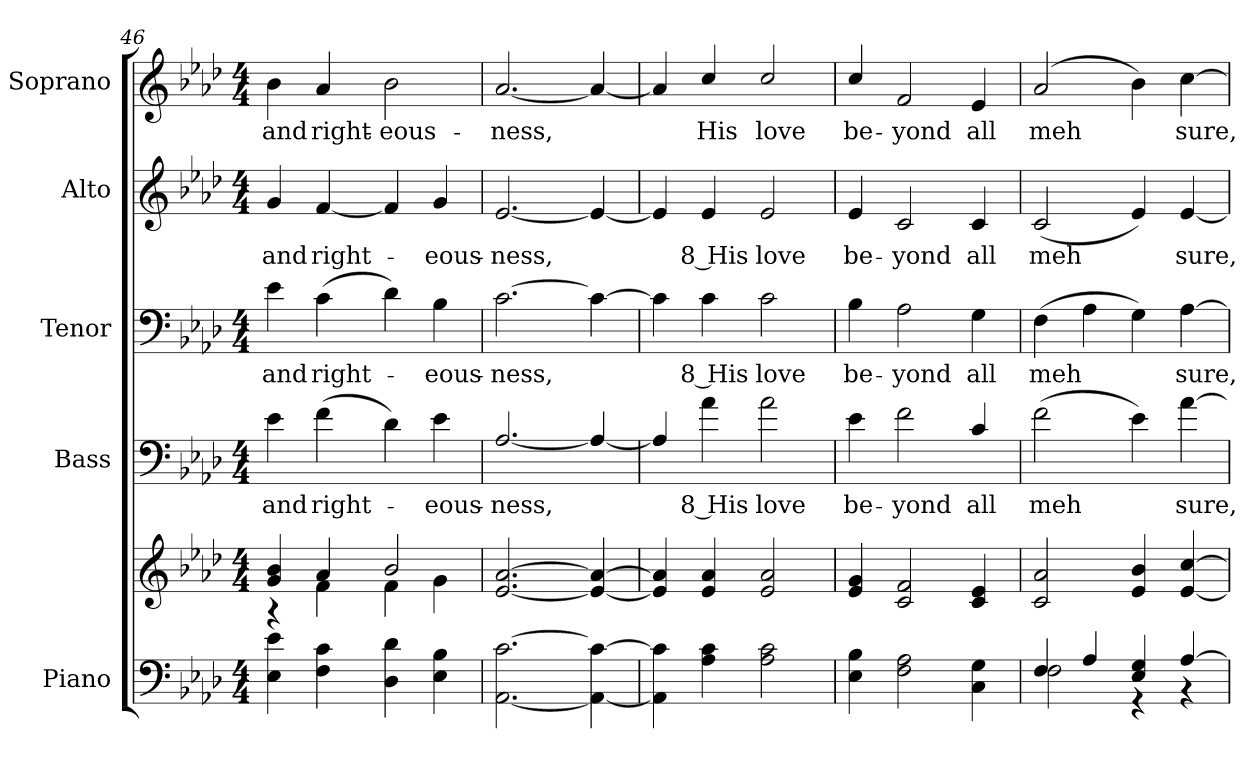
**kern	**kern	**kern	**text	**kern	**text	**kern	**text	**kern	**text
*part5	*part5	*part4	*part4	*part3	*part3	*part2	*part2	*part1	*part1
*staff6	*staff5	*staff4	*staff4	*staff3	*staff3	*staff2	*staff2	*staff1	*staff1
*I"Piano	*	*I"Bass	*	*I"Tenor	*	*I"Alto	*	*I"Soprano	*
*I'Pno.	*	*I'B.	*	*I'T.	*	*I'A.	*	*I'S.	*
*clefF4	*clefG2	*clefF4	*	*clefF4	*	*clefG2	*	*clefG2	*
*	*	*ITrd7c12	*	*	*	*	*	*	*
*k[b-e-a-d-]	*k[b-e-a-d-]	*k[b-e-a-d-]	*	*k[b-e-a-d-]	*	*k[b-e-a-d-]	*	*k[b-e-a-d-]	*
*A-:	*A-:	*A-:	*	*A-:	*	*A-:	*	*A-:	*
*M4/4	*M4/4	*M4/4	*	*M4/4	*	*M4/4	*	*M4/4	*
=46	=46	=46	=46	=46	=46	=46	=46	=46	=46
*	*^	*	*	*	*	*	*	*	*
!	!	!	!	!LO:LY:b:color=#000000	!	!	!	!	!	!
!	!	!	!	!	!	!LO:LY:b:color=#000000	!	!	!	!
!	!	!	!	!	!	!	!	!LO:LY:b:color=#000000	!	!
!	!	!	!	!	!	!	!	!	!	!LO:LY:b:color=#000000
4E-i\ 4e-i	4gi/ 4b-i	4r	4E-i\	and	4e-i\	and	4gi/	and	4b-i\	and
!	!	!	!	!LO:LY:b:color=#000000	!	!	!	!	!	!
!	!	!	!	!	!	!LO:LY:b:color=#000000	!	!	!	!
!	!	!	!	!	!	!	!	!LO:LY:b:color=#000000	!	!
!	!	!	!	!	!	!	!	!	!	!LO:LY:b:color=#000000
4Fi\ 4ci	4a-i/	4fi\	(4Fi\	right-	(4ci\	right-	[<4fi/	right-	4a-i/	right-
!	!	!	!	!	!	!	!	!	!	!LO:LY:b:color=#000000
4D-i\ 4d-i	2b-i/	4fi\	4D-i\)	.	4d-i\)	.	4fi/]	.	2b-i\	-eous-
!	!	!	!	!LO:LY:b:color=#000000	!	!	!	!	!	!
!	!	!	!	!	!	!LO:LY:b:color=#000000	!	!	!	!
!	!	!	!	!	!	!	!	!LO:LY:b:color=#000000	!	!
4E-i\ 4B-i	.	4gi\	4E-i\	-eous-	4B-i\	-eous-	4gi/	-eous-	.	.
*	*v	*v	*	*	*	*	*	*	*	*
=47	=47	=47	=47	=47	=47	=47	=47	=47	=47
*	*^	*	*	*	*	*	*	*	*
!	!	!	!	!LO:LY:b:color=#000000	!	!	!	!	!	!
*	*v	*v	*	*	*	*	*	*	*	*
*	*^	*	*	*	*	*	*	*	*
!	!	!	!	!	!	!LO:LY:b:color=#000000	!	!	!	!
*	*v	*v	*	*	*	*	*	*	*	*
*	*^	*	*	*	*	*	*	*	*
!	!	!	!	!	!	!	!	!LO:LY:b:color=#000000	!	!
*	*v	*v	*	*	*	*	*	*	*	*
*	*^	*	*	*	*	*	*	*	*
!	!	!	!	!	!	!	!	!	!	!LO:LY:b:color=#000000
*	*v	*v	*	*	*	*	*	*	*	*
[<2.AA-i\ [>2.ci	[>2.e-i/ [>2.a-i	[<2.AA-i/	-ness,	[>2.ci\	-ness,	[<2.e-i/	-ness,	[<2.a-i/	-ness,
4AA-i\_< 4ci_>	4e-i/_> 4a-i_>	4AA-i/_<	.	4ci\_>	.	4e-i/_<	.	4a-i/_<	.
=48	=48	=48	=48	=48	=48	=48	=48	=48	=48
4AA-i\] 4ci]	4e-i/] 4a-i]	4AA-i/]	.	4ci\]	.	4e-i/]	.	4a-i/]	.
!	!	!	!LO:LY:b:color=#000000	!	!	!	!	!	!
!	!	!	!	!	!LO:LY:b:color=#000000	!	!	!	!
!	!	!	!	!	!	!	!LO:LY:b:color=#000000	!	!
!	!	!	!	!	!	!	!	!	!LO:LY:b:color=#000000
4A-i\ 4ci	4e-i/ 4a-i	4A-i\	8 His	4ci\	8 His	4e-i/	8 His	4cci/	His
!	!	!	!LO:LY:b:color=#000000	!	!	!	!	!	!
!	!	!	!	!	!LO:LY:b:color=#000000	!	!	!	!
!	!	!	!	!	!	!	!LO:LY:b:color=#000000	!	!
!	!	!	!	!	!	!	!	!	!LO:LY:b:color=#000000
2A-i\ 2ci	2e-i/ 2a-i	2A-i\	love	2ci\	love	2e-i/	love	2cci/	love
=49	=49	=49	=49	=49	=49	=49	=49	=49	=49
!	!	!	!LO:LY:b:color=#000000	!	!	!	!	!	!
!	!	!	!	!	!LO:LY:b:color=#000000	!	!	!	!
!	!	!	!	!	!	!	!LO:LY:b:color=#000000	!	!
!	!	!	!	!	!	!	!	!	!LO:LY:b:color=#000000
4E-i\ 4B-i	4e-i/ 4gi	4E-i\	be-	4B-i\	be-	4e-i/	be-	4cci/	be-
!	!	!	!LO:LY:b:color=#000000	!	!	!	!	!	!
!	!	!	!	!	!LO:LY:b:color=#000000	!	!	!	!
!	!	!	!	!	!	!	!LO:LY:b:color=#000000	!	!
!	!	!	!	!	!	!	!	!	!LO:LY:b:color=#000000
2Fi\ 2A-i	2ci/ 2fi	2Fi\	-yond	2A-i\	-yond	2ci/	-yond	2fi/	-yond
!	!	!	!LO:LY:b:color=#000000	!	!	!	!	!	!
!	!	!	!	!	!LO:LY:b:color=#000000	!	!	!	!
!	!	!	!	!	!	!	!LO:LY:b:color=#000000	!	!
!	!	!	!	!	!	!	!	!	!LO:LY:b:color=#000000
4Ci\ 4Gi	4ci/ 4e-i	4Ci/	all	4Gi\	all	4ci/	all	4e-i/	all
!!LO:PB:g=z
=50	=50	=50	=50	=50	=50	=50	=50	=50	=50
*^	*	*	*	*	*	*	*	*	*
!	!	!	!	!LO:LY:b:color=#000000	!	!	!	!	!	!
!	!	!	!	!	!	!LO:LY:b:color=#000000	!	!	!	!
!	!	!	!	!	!	!	!	!LO:LY:b:color=#000000	!	!
!	!	!	!	!	!	!	!	!	!	!LO:LY:b:color=#000000
4Fi/	2Fi\	2ci/ 2a-i	(2Fi\	meh	(4Fi\	meh	(2ci/	meh	(2a-i/	meh
4A-i/	.	.	.	.	4A-i\	.	.	.	.	.
4E-i/ 4Gi	4r	4e-i/ 4b-i	4E-i\)	.	4Gi\)	.	4e-i/)	.	4b-i\)	.
!	!	!	!	!LO:LY:b:color=#000000	!	!	!	!	!	!
!	!	!	!	!	!	!LO:LY:b:color=#000000	!	!	!	!
!	!	!	!	!	!	!	!	!LO:LY:b:color=#000000	!	!
!	!	!	!	!	!	!	!	!	!	!LO:LY:b:color=#000000
[>4A-i/	4r	[<4e-i/ [>4cci	[>4A-i\	sure,	[>4A-i\	sure,	[<4e-i/	sure,	[>4cci\	sure,
*v	*v	*	*	*	*	*	*	*	*	*
=	=	=	=	=	=	=	=	=	=
*-	*-	*-	*-	*-	*-	*-	*-	*-	*-
